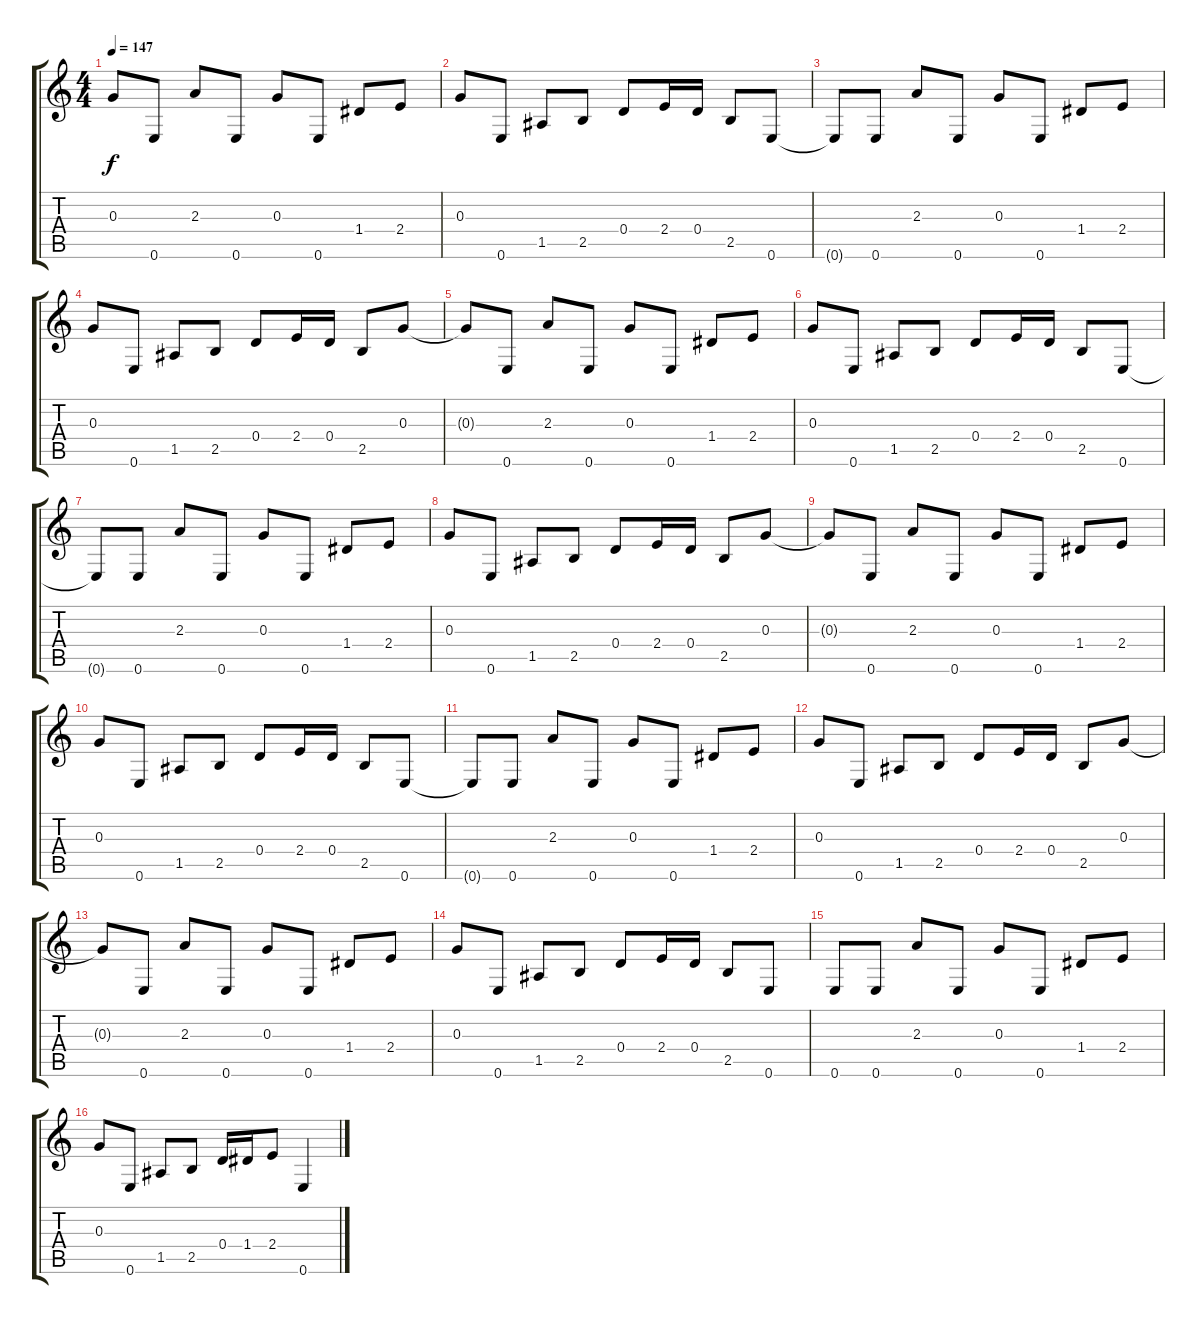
\track "" {instrument distortionguitar}
\staff {score tabs}
\tuning (E4 B3 G3 D3 A2 E2) {hide}
\ts (4 4)
\tempo 147
\clef g2
\ks c
0.3{t}.8{dy f} 0.6.8 2.3.8 0.6.8 0.3.8 0.6.8 1.4.8 2.4.8 |
0.3.8 0.6.8 1.5.8 2.5.8 0.4.8 2.4.16 0.4.16 2.5.8 0.6.8 |
0.6{t}.8 0.6.8 2.3.8 0.6.8 0.3.8 0.6.8 1.4.8 2.4.8 |
0.3.8 0.6.8 1.5.8 2.5.8 0.4.8 2.4.16 0.4.16 2.5.8 0.3.8 |
0.3{t}.8 0.6.8 2.3.8 0.6.8 0.3.8 0.6.8 1.4.8 2.4.8 |
0.3.8 0.6.8 1.5.8 2.5.8 0.4.8 2.4.16 0.4.16 2.5.8 0.6.8 |
0.6{t}.8 0.6.8 2.3.8 0.6.8 0.3.8 0.6.8 1.4.8 2.4.8 |
0.3.8 0.6.8 1.5.8 2.5.8 0.4.8 2.4.16 0.4.16 2.5.8 0.3.8 |
0.3{t}.8 0.6.8 2.3.8 0.6.8 0.3.8 0.6.8 1.4.8 2.4.8 |
0.3.8 0.6.8 1.5.8 2.5.8 0.4.8 2.4.16 0.4.16 2.5.8 0.6.8 |
0.6{t}.8 0.6.8 2.3.8 0.6.8 0.3.8 0.6.8 1.4.8 2.4.8 |
0.3.8 0.6.8 1.5.8 2.5.8 0.4.8 2.4.16 0.4.16 2.5.8 0.3.8 |
0.3{t}.8 0.6.8 2.3.8 0.6.8 0.3.8 0.6.8 1.4.8 2.4.8 |
0.3.8 0.6.8 1.5.8 2.5.8 0.4.8 2.4.16 0.4.16 2.5.8 0.6.8 |
0.6.8 0.6.8 2.3.8 0.6.8 0.3.8 0.6.8 1.4.8 2.4.8 |
0.3.8 0.6.8 1.5.8 2.5.8 0.4.16 1.4.16 2.4.8 0.6.4
